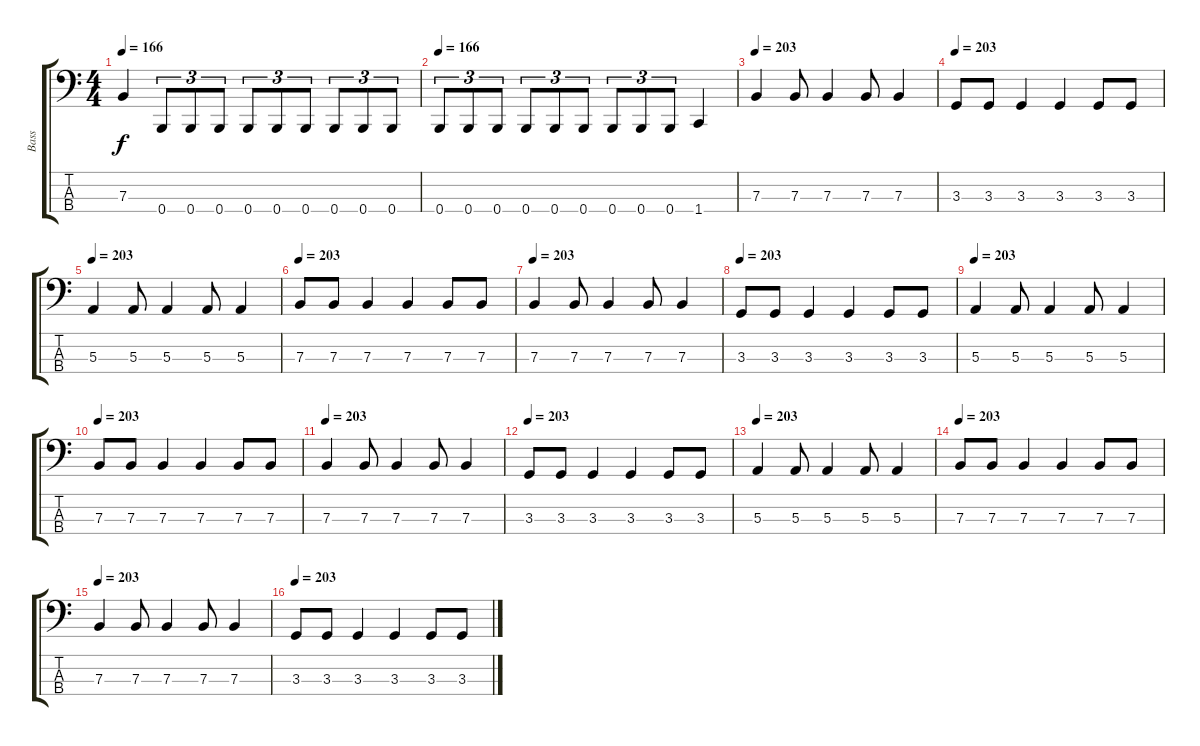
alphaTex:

\track ("Bass" "Bass") {instrument electricbasspick}
\staff {score tabs}
\tuning (D2 A1 E1 B0) {hide}
\ts (4 4)
\tempo 166
\clef f4
\ks c
7.3.4{dy f} 0.4.8{tu (3 2)} 0.4.8{tu (3 2)} 0.4.8{tu (3 2)} 0.4.8{tu (3 2)} 0.4.8{tu (3 2)} 0.4.8{tu (3 2)} 0.4.8{tu (3 2)} 0.4.8{tu (3 2)} 0.4.8{tu (3 2)} |
\tempo 166
0.4.8{tu (3 2)} 0.4.8{tu (3 2)} 0.4.8{tu (3 2)} 0.4.8{tu (3 2)} 0.4.8{tu (3 2)} 0.4.8{tu (3 2)} 0.4.8{tu (3 2)} 0.4.8{tu (3 2)} 0.4.8{tu (3 2)} 1.4.4 |
\tempo 203
7.3.4 7.3.8 7.3.4 7.3.8 7.3.4 |
\tempo 203
3.3.8 3.3.8 3.3.4 3.3.4 3.3.8 3.3.8 |
\tempo 203
5.3.4 5.3.8 5.3.4 5.3.8 5.3.4 |
\tempo 203
7.3.8 7.3.8 7.3.4 7.3.4 7.3.8 7.3.8 |
\tempo 203
7.3.4 7.3.8 7.3.4 7.3.8 7.3.4 |
\tempo 203
3.3.8 3.3.8 3.3.4 3.3.4 3.3.8 3.3.8 |
\tempo 203
5.3.4 5.3.8 5.3.4 5.3.8 5.3.4 |
\tempo 203
7.3.8 7.3.8 7.3.4 7.3.4 7.3.8 7.3.8 |
\tempo 203
7.3.4 7.3.8 7.3.4 7.3.8 7.3.4 |
\tempo 203
3.3.8 3.3.8 3.3.4 3.3.4 3.3.8 3.3.8 |
\tempo 203
5.3.4 5.3.8 5.3.4 5.3.8 5.3.4 |
\tempo 203
7.3.8 7.3.8 7.3.4 7.3.4 7.3.8 7.3.8 |
\tempo 203
7.3.4 7.3.8 7.3.4 7.3.8 7.3.4 |
\tempo 203
3.3.8 3.3.8 3.3.4 3.3.4 3.3.8 3.3.8
